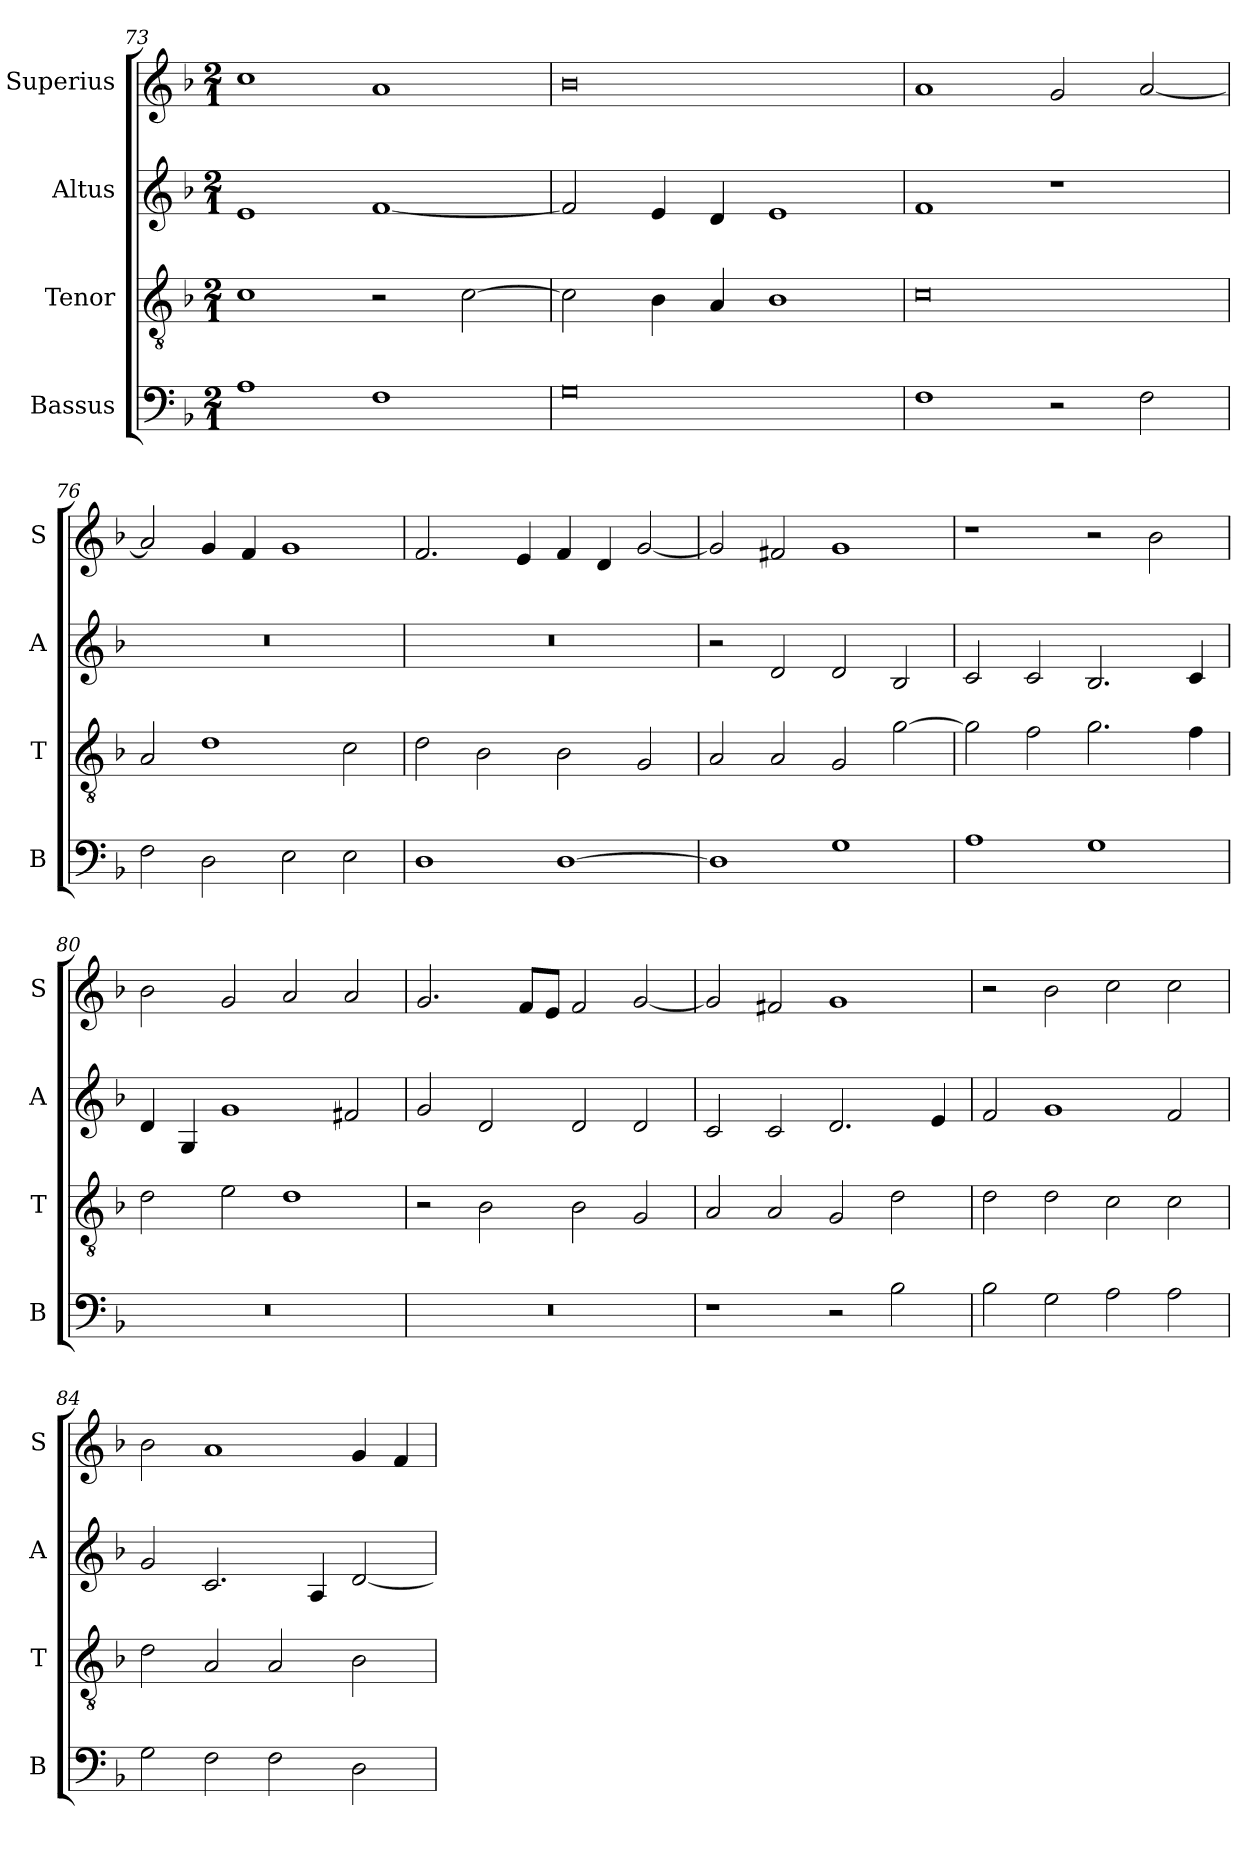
**kern	**kern	**kern	**kern
*part4	*part3	*part2	*part1
*staff4	*staff3	*staff2	*staff1
*I"Bassus	*I"Tenor	*I"Altus	*I"Superius
*I'B	*I'T	*I'A	*I'S
*clefF4	*clefGv2	*clefG2	*clefG2
*k[b-]	*k[b-]	*k[b-]	*k[b-]
*F:	*F:	*F:	*F:
*M2/1	*M2/1	*M2/1	*M2/1
=73	=73	=73	=73
1A	1c	1e	1cc
1F	2r	[1f	1a
.	[2c	.	.
=74	=74	=74	=74
0G	2c]	2f]	0b-
.	4B-	4e	.
.	4A	4d	.
.	1B-	1e	.
=75	=75	=75	=75
1F	0c	1f	1a
2r	.	1r	2g
2F	.	.	[2a
=76	=76	=76	=76
2F	2A	0r	2a]
2D	1d	.	4g
.	.	.	4f
2E	.	.	1g
2E	2c	.	.
=77	=77	=77	=77
1D	2d	0r	2.f
.	2B-	.	.
.	.	.	4e
[1D	2B-	.	4f
.	.	.	4d
.	2G	.	[2g
=78	=78	=78	=78
1D]	2A	2r	2g]
.	2A	2d	2f#X
1G	2G	2d	1g
.	[2g	2B-	.
=79	=79	=79	=79
1A	2g]	2c	1r
.	2f	2c	.
1G	2.g	2.B-	2r
.	.	.	2b-
.	4f	4c	.
=80	=80	=80	=80
0r	2d	4d	2b-
.	.	4G	.
.	2e	1g	2g
.	1d	.	2a
.	.	2f#X	2a
=81	=81	=81	=81
0r	2r	2g	2.g
.	2B-	2d	.
.	.	.	8fL
.	.	.	8eJ
.	2B-	2d	2f
.	2G	2d	[2g
=82	=82	=82	=82
1r	2A	2c	2g]
.	2A	2c	2f#X
2r	2G	2.d	1g
2B-	2d	.	.
.	.	4e	.
=83	=83	=83	=83
2B-	2d	2f	2r
2G	2d	1g	2b-
2A	2c	.	2cc
2A	2c	2f	2cc
=84	=84	=84	=84
2G	2d	2g	2b-
2F	2A	2.c	1a
2F	2A	.	.
.	.	4A	.
2D	2B-	[2d	4g
.	.	.	4f
=	=	=	=
*-	*-	*-	*-
